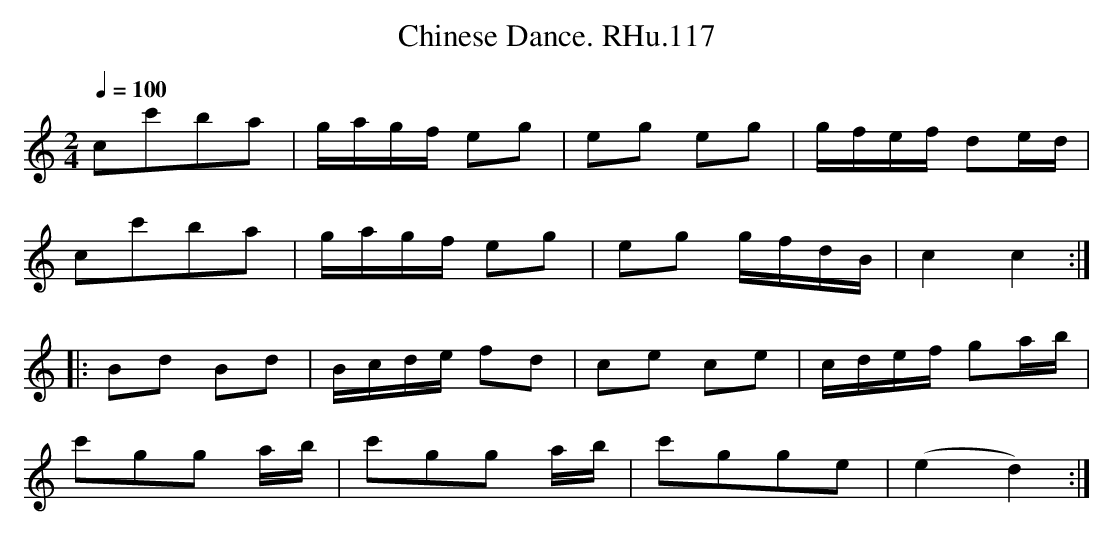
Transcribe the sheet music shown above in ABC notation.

X:1
T:Chinese Dance. RHu.117
L:1/8
M:2/4
Q:1/4=100
K:C
cc'ba|g/a/g/f/ eg|eg eg|g/f/e/f/ de/d/|!
cc'ba|g/a/g/f/ eg|eg g/f/d/B/|c2c2:|!
|:Bd Bd|B/c/d/e/ fd|ce ce|c/d/e/f/ ga/b/|!
c'gg a/b/|c'gg a/b/|c'gge|(e2d2):|
